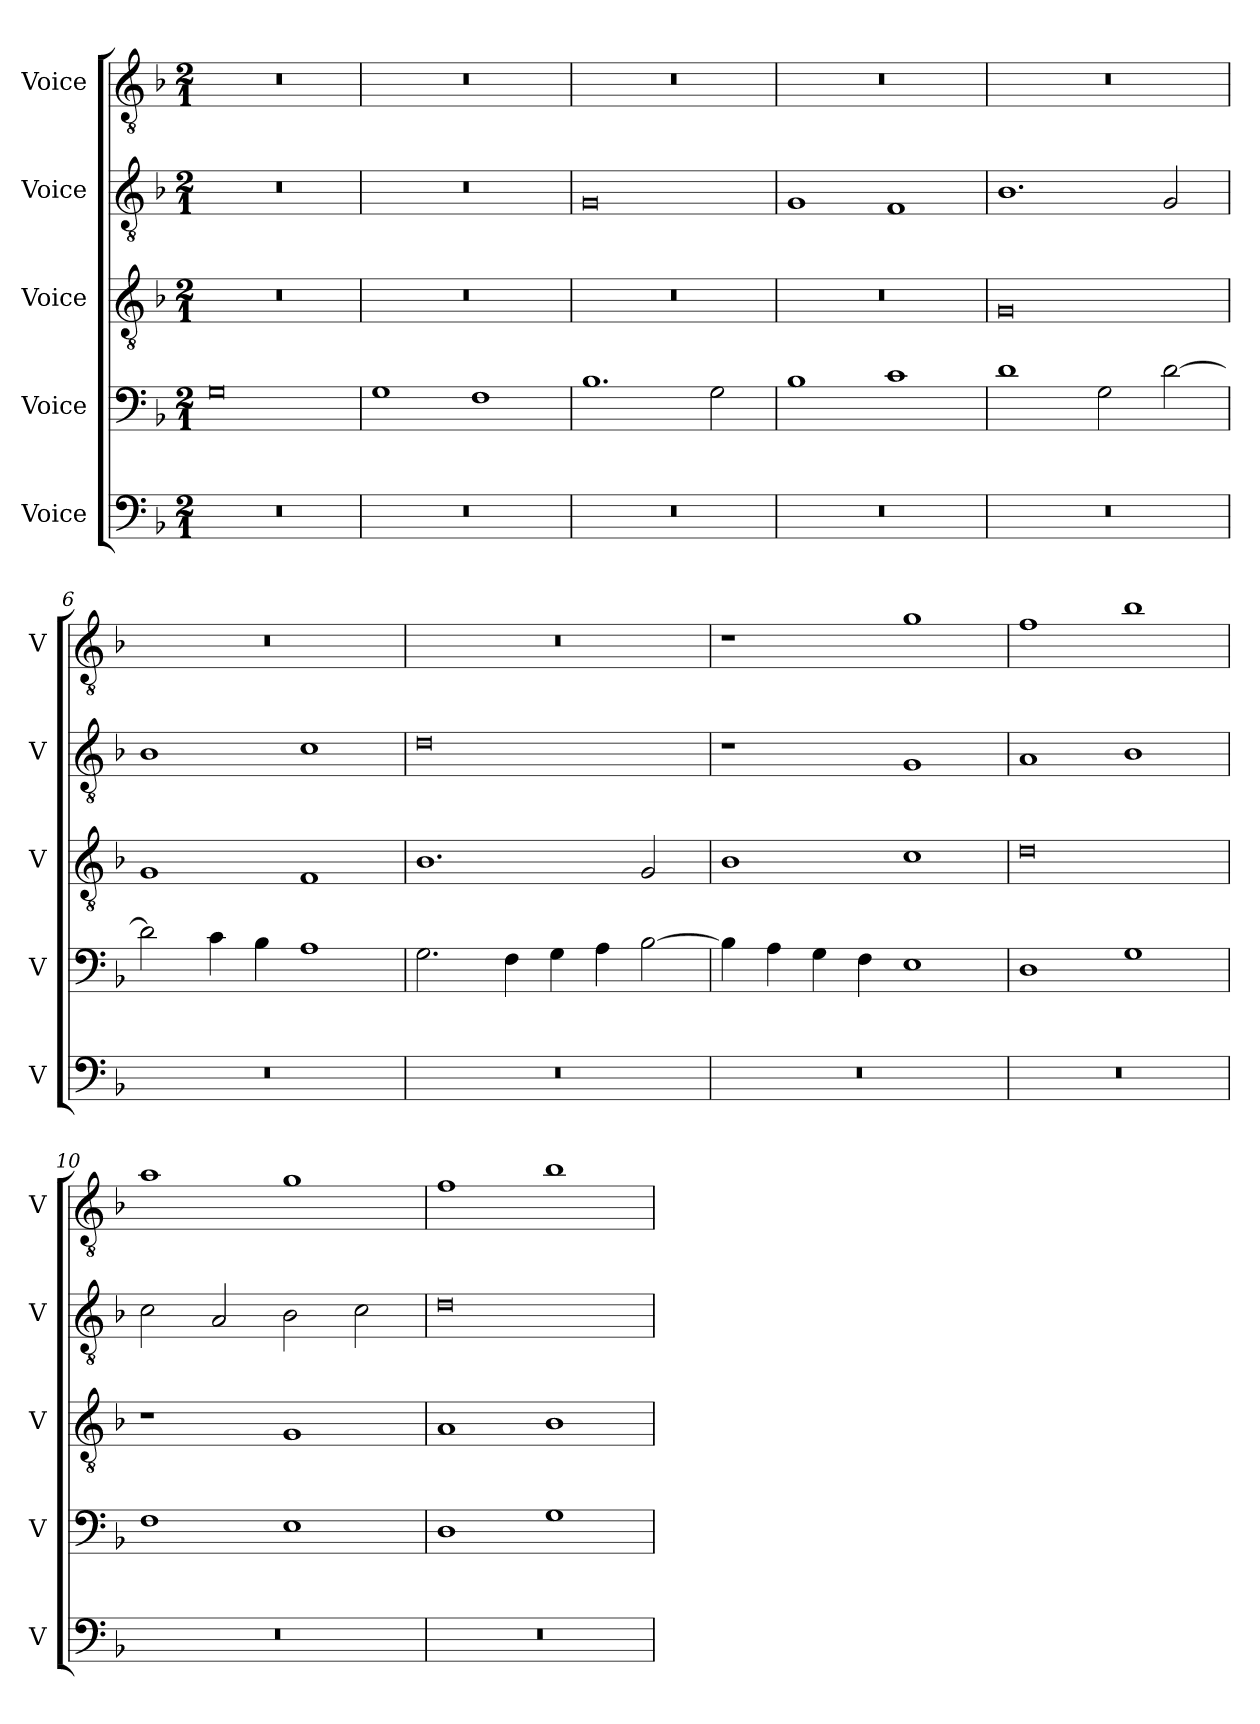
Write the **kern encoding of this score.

**kern	**kern	**kern	**kern	**kern
*part5	*part4	*part3	*part2	*part1
*staff5	*staff4	*staff3	*staff2	*staff1
*I"Voice	*I"Voice	*I"Voice	*I"Voice	*I"Voice
*I'V	*I'V	*I'V	*I'V	*I'V
*clefF4	*clefF4	*clefGv2	*clefGv2	*clefGv2
*k[b-]	*k[b-]	*k[b-]	*k[b-]	*k[b-]
*M2/1	*M2/1	*M2/1	*M2/1	*M2/1
=1	=1	=1	=1	=1
0r	0G	0r	0r	0r
=2	=2	=2	=2	=2
0r	1G	0r	0r	0r
.	1F	.	.	.
=3	=3	=3	=3	=3
0r	1.B-	0r	0G	0r
.	2G\	.	.	.
=4	=4	=4	=4	=4
0r	1B-	0r	1G	0r
.	1c	.	1F	.
=5	=5	=5	=5	=5
0r	1d	0G	1.B-	0r
.	2G\	.	.	.
.	[2d\	.	2G/	.
!!LO:LB:g=z
=6	=6	=6	=6	=6
0r	2d\]	1G	1B-	0r
.	4c\	.	.	.
.	4B-\	.	.	.
.	1A	1F	1c	.
=7	=7	=7	=7	=7
0r	2.G\	1.B-	0d	0r
.	4F\	.	.	.
.	4G\	.	.	.
.	4A\	.	.	.
.	[2B-\	2G/	.	.
=8	=8	=8	=8	=8
0r	4B-\]	1B-	1r	1r
.	4A\	.	.	.
.	4G\	.	.	.
.	4F\	.	.	.
.	1E	1c	1G	1g
=9	=9	=9	=9	=9
0r	1D	0d	1A	1f
.	1G	.	1B-	1b-
!!LO:LB:g=z
=10	=10	=10	=10	=10
0r	1F	1r	2c\	1a
.	.	.	2A/	.
.	1E	1G	2B-\	1g
.	.	.	2c\	.
=11	=11	=11	=11	=11
0r	1D	1A	0d	1f
.	1G	1B-	.	1b-
=	=	=	=	=
*-	*-	*-	*-	*-
